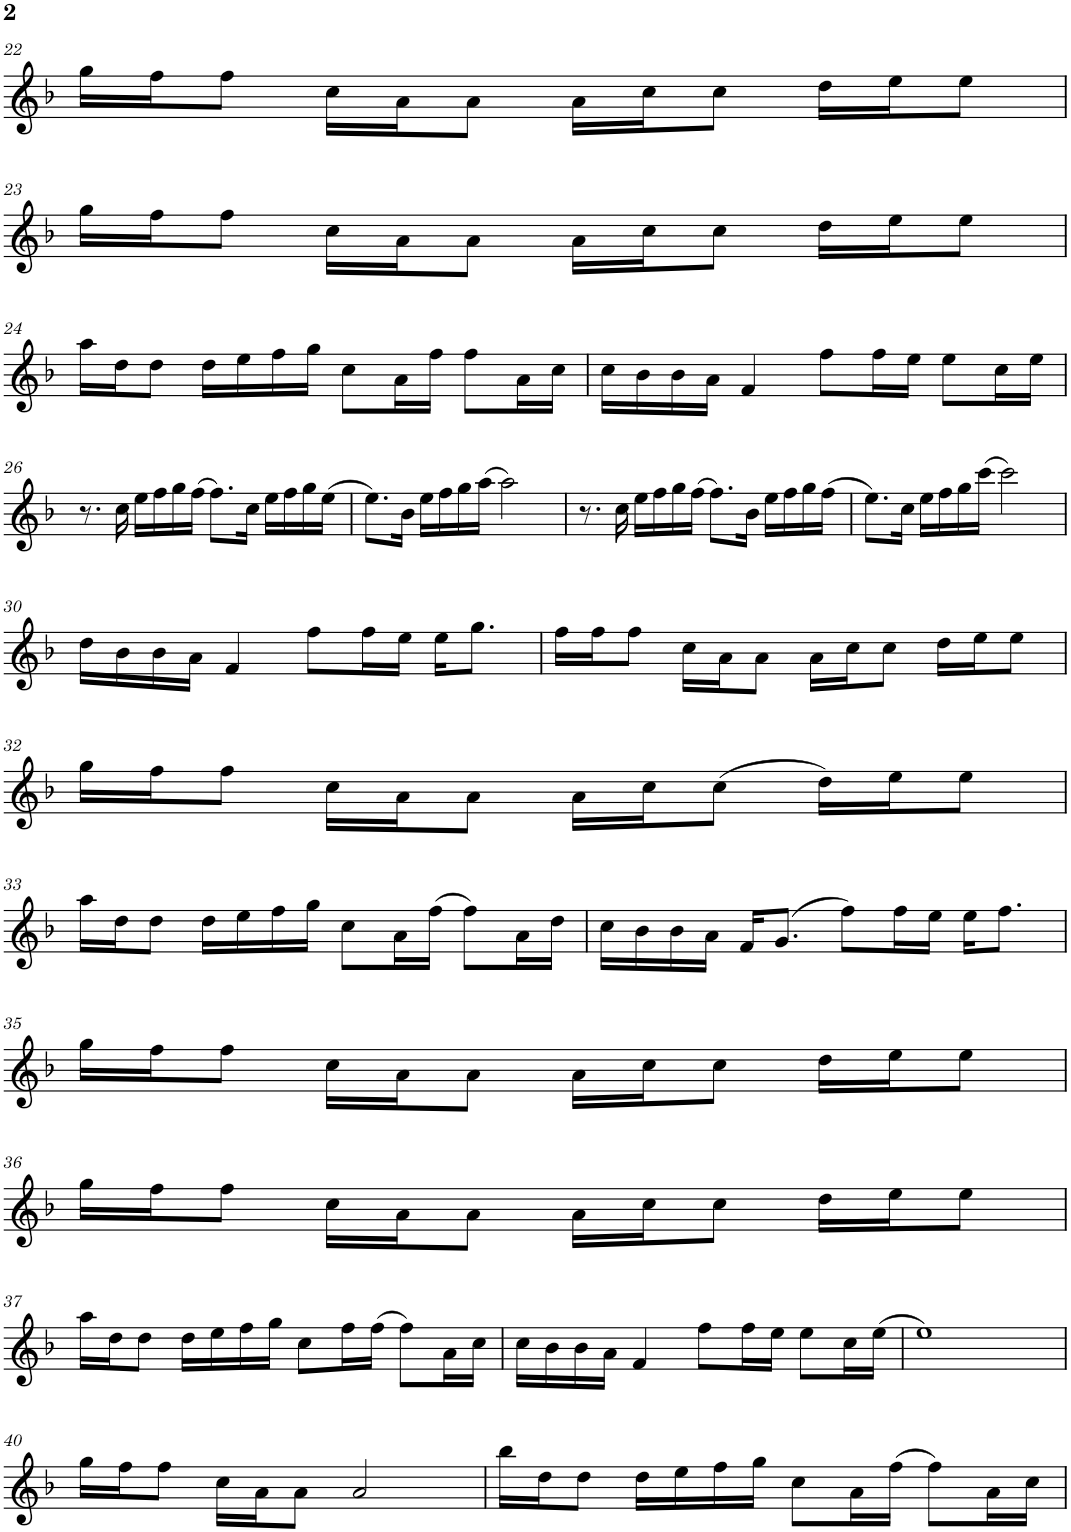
**kern
*part1
*staff1
*I"Piano
*I'Pno.
!!LO:PB:g=z
*clefG2
*k[b-]
*M4/4
=22
16gg\LL
16ff\J
8ff\J
16cc\LL
16a\J
8a\J
16a\LL
16cc\J
8cc\J
16dd\LL
16ee\J
8ee\J
!!LO:LB:g=z
=23
16gg\LL
16ff\J
8ff\J
16cc\LL
16a\J
8a\J
16a\LL
16cc\J
8cc\J
16dd\LL
16ee\J
8ee\J
!!LO:LB:g=z
=24
16aa\LL
16dd\J
8dd\J
16dd\LL
16ee\
16ff\
16gg\JJ
8cc\L
16a\L
16ff\JJ
8ff\L
16a\L
16cc\JJ
=25
16cc\LL
16b-\
16b-\
16a\JJ
4f/
8ff\L
16ff\L
16ee\JJ
8ee\L
16cc\L
16ee\JJ
!!LO:LB:g=z
=26
8.r
16cc\
16ee\LL
16ff\
16gg\
(16ff\JJ
8.ff\L)
16cc\Jk
16ee\LL
16ff\
16gg\
(16ee\JJ
=27
8.ee\L)
16b-\Jk
16ee\LL
16ff\
16gg\
(16aa\JJ
2aa\)
=28
8.r
16cc\
16ee\LL
16ff\
16gg\
(16ff\JJ
8.ff\L)
16b-\Jk
16ee\LL
16ff\
16gg\
(16ff\JJ
=29
8.ee\L)
16cc\Jk
16ee\LL
16ff\
16gg\
(16ccc\JJ
2ccc\)
!!LO:LB:g=z
=30
16dd\LL
16b-\
16b-\
16a\JJ
4f/
8ff\L
16ff\L
16ee\JJ
16ee\KL
8.gg\J
=31
16ff\LL
16ff\J
8ff\J
16cc\LL
16a\J
8a\J
16a\LL
16cc\J
8cc\J
16dd\LL
16ee\J
8ee\J
!!LO:LB:g=z
=32
16gg\LL
16ff\J
8ff\J
16cc\LL
16a\J
8a\J
16a\LL
16cc\J
(8cc\J
16dd\LL)
16ee\J
8ee\J
!!LO:LB:g=z
=33
16aa\LL
16dd\J
8dd\J
16dd\LL
16ee\
16ff\
16gg\JJ
8cc\L
16a\L
(16ff\JJ
8ff\L)
16a\L
16dd\JJ
=34
16cc\LL
16b-\
16b-\
16a\JJ
16f/KL
(8.g/J
8ff\L)
16ff\L
16ee\JJ
16ee\KL
8.ff\J
!!LO:LB:g=z
=35
16gg\LL
16ff\J
8ff\J
16cc\LL
16a\J
8a\J
16a\LL
16cc\J
8cc\J
16dd\LL
16ee\J
8ee\J
!!LO:LB:g=z
=36
16gg\LL
16ff\J
8ff\J
16cc\LL
16a\J
8a\J
16a\LL
16cc\J
8cc\J
16dd\LL
16ee\J
8ee\J
!!LO:LB:g=z
=37
16aa\LL
16dd\J
8dd\J
16dd\LL
16ee\
16ff\
16gg\JJ
8cc\L
16ff\L
(16ff\JJ
8ff\L)
16a\L
16cc\JJ
=38
16cc\LL
16b-\
16b-\
16a\JJ
4f/
8ff\L
16ff\L
16ee\JJ
8ee\L
16cc\L
(16ee\JJ
=39
1ee)
!!LO:LB:g=z
=40
16gg\LL
16ff\J
8ff\J
16cc\LL
16a\J
8a\J
2a/
=41
16bb-\LL
16dd\J
8dd\J
16dd\LL
16ee\
16ff\
16gg\JJ
8cc\L
16a\L
(16ff\JJ
8ff\L)
16a\L
16cc\JJ
=
*-
